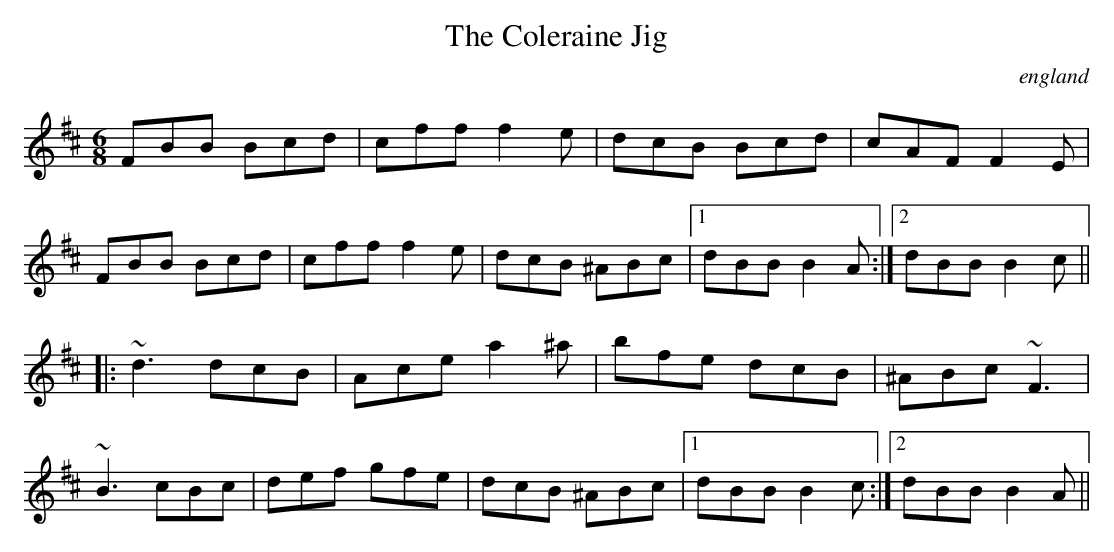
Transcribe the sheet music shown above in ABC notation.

X:1
T:Coleraine Jig, The
O:england
M:6/8
L:1/8
K:Bm
FBB Bcd|cff f2e|dcB Bcd|cAF F2E|
FBB Bcd|cff f2e|dcB ^ABc|1 dBB B2A:|2 dBB B2c||
|:~d3 dcB|Ace a2^a|bfe dcB|^ABc ~F3|
~B3 cBc|def gfe|dcB ^ABc|1 dBB B2c:|2 dBB B2A||
